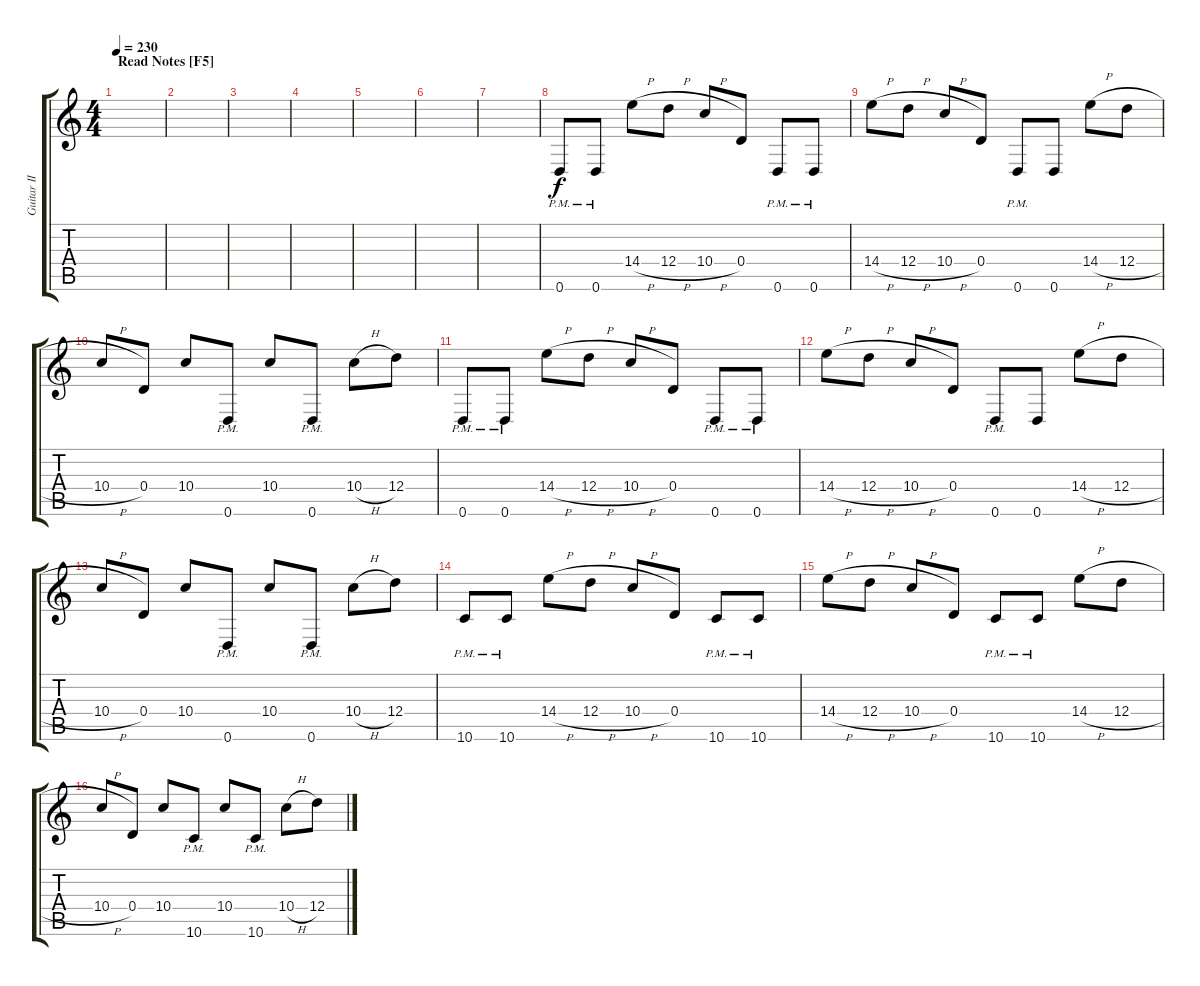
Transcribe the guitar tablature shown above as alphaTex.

\track ("Guitar II [Eric]" "Guitar II ") {instrument distortionguitar}
\staff {score tabs}
\tuning (E4 B3 G3 D3 A2 D2) {hide}
\ts (4 4)
\section ("" "Read Notes [F5]")
\tempo 230
\clef g2
\ks c
|
|
|
|
|
|
|
0.6{pm}.8 0.6{pm}.8 14.4{h}.8 12.4{h}.8 10.4{h}.8 0.4.8 0.6{pm}.8 0.6{pm}.8 |
14.4{h}.8 12.4{h}.8 10.4{h}.8 0.4.8 0.6{pm}.8 0.6.8 14.4{h}.8 12.4{h}.8 |
10.4{h}.8 0.4.8 10.4.8 0.6{pm}.8 10.4.8 0.6{pm}.8 10.4{h}.8 12.4.8 |
0.6{pm}.8 0.6{pm}.8 14.4{h}.8 12.4{h}.8 10.4{h}.8 0.4.8 0.6{pm}.8 0.6{pm}.8 |
14.4{h}.8 12.4{h}.8 10.4{h}.8 0.4.8 0.6{pm}.8 0.6.8 14.4{h}.8 12.4{h}.8 |
10.4{h}.8 0.4.8 10.4.8 0.6{pm}.8 10.4.8 0.6{pm}.8 10.4{h}.8 12.4.8 |
10.6{pm}.8 10.6{pm}.8 14.4{h}.8 12.4{h}.8 10.4{h}.8 0.4.8 10.6{pm}.8 10.6{pm}.8 |
14.4{h}.8 12.4{h}.8 10.4{h}.8 0.4.8 10.6{pm}.8 10.6{pm}.8 14.4{h}.8 12.4{h}.8 |
10.4{h}.8 0.4.8 10.4.8 10.6{pm}.8 10.4.8 10.6{pm}.8 10.4{h}.8 12.4.8
